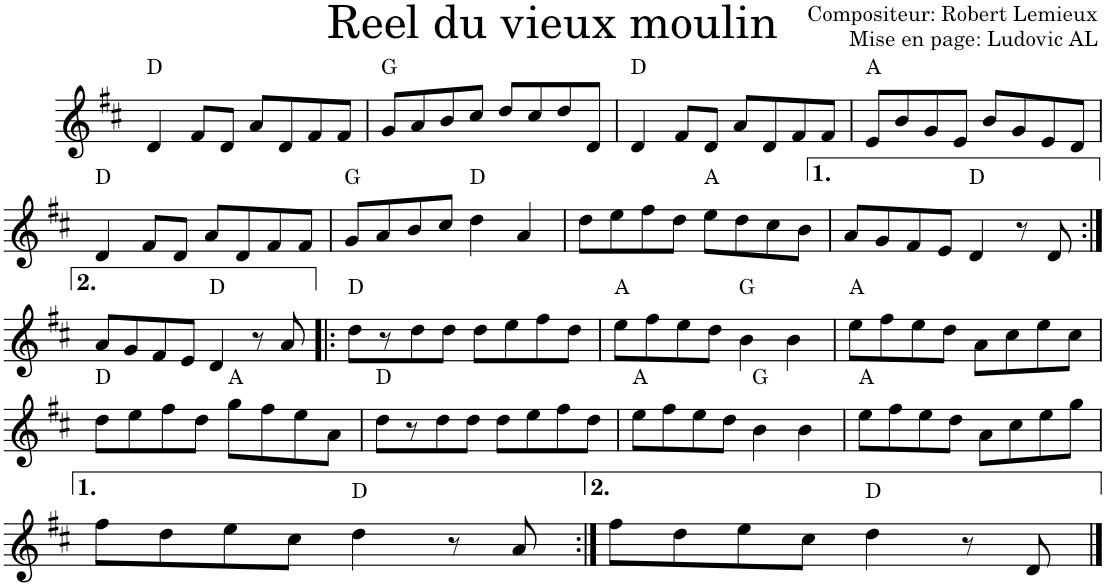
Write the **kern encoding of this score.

**kern	**harte
*part1	*part1
*staff1	*
*I"Voice	*
*I'V	*
*clefG2	*
*k[f#c#]	*
=1	=1
4d/	D:maj
8f#/L	.
8d/J	.
8a/L	.
8d/	.
8f#/	.
8f#/J	.
=2	=2
8g/L	G:maj
8a/	.
8b/	.
8cc#/J	.
8dd/L	.
8cc#/	.
8dd/	.
8d/J	.
=3	=3
4d/	D:maj
8f#/L	.
8d/J	.
8a/L	.
8d/	.
8f#/	.
8f#/J	.
=4	=4
8e/L	A:maj
8b/	.
8g/	.
8e/J	.
8b/L	.
8g/	.
8e/	.
8d/J	.
!!LO:LB:g=z
=5	=5
4d/	D:maj
8f#/L	.
8d/J	.
8a/L	.
8d/	.
8f#/	.
8f#/J	.
=6	=6
8g/L	G:maj
8a/	.
8b/	.
8cc#/J	.
4dd\	D:maj
4a/	.
=7	=7
8dd\L	.
8ee\	.
8ff#\	.
8dd\J	.
8ee\L	A:maj
8dd\	.
8cc#\	.
8b\J	.
=8	=8
8a/L	.
8g/	.
8f#/	.
8e/J	.
4d/	D:maj
8r	.
8d/	.
!!LO:LB:g=z
=9:|!	=9:|!
8a/L	.
8g/	.
8f#/	.
8e/J	.
4d/	D:maj
8r	.
8a/	.
=10!|:	=10!|:
8dd\L	D:maj
8r	.
8dd\	.
8dd\J	.
8dd\L	.
8ee\	.
8ff#\	.
8dd\J	.
=11	=11
8ee\L	A:maj
8ff#\	.
8ee\	.
8dd\J	.
4b\	G:maj
4b\	.
=12	=12
8ee\L	A:maj
8ff#\	.
8ee\	.
8dd\J	.
8a\L	.
8cc#\	.
8ee\	.
8cc#\J	.
!!LO:LB:g=z
=13	=13
8dd\L	D:maj
8ee\	.
8ff#\	.
8dd\J	.
8gg\L	A:maj
8ff#\	.
8ee\	.
8a\J	.
=14	=14
8dd\L	D:maj
8r	.
8dd\	.
8dd\J	.
8dd\L	.
8ee\	.
8ff#\	.
8dd\J	.
=15	=15
8ee\L	A:maj
8ff#\	.
8ee\	.
8dd\J	.
4b\	G:maj
4b\	.
=16	=16
8ee\L	A:maj
8ff#\	.
8ee\	.
8dd\J	.
8a\L	.
8cc#\	.
8ee\	.
8gg\J	.
!!LO:LB:g=z
=17	=17
8ff#\L	.
8dd\	.
8ee\	.
8cc#\J	.
4dd\	D:maj
8r	.
8a/	.
=18:|!	=18:|!
8ff#\L	.
8dd\	.
8ee\	.
8cc#\J	.
4dd\	D:maj
8r	.
8d/	.
==	==
*-	*-
